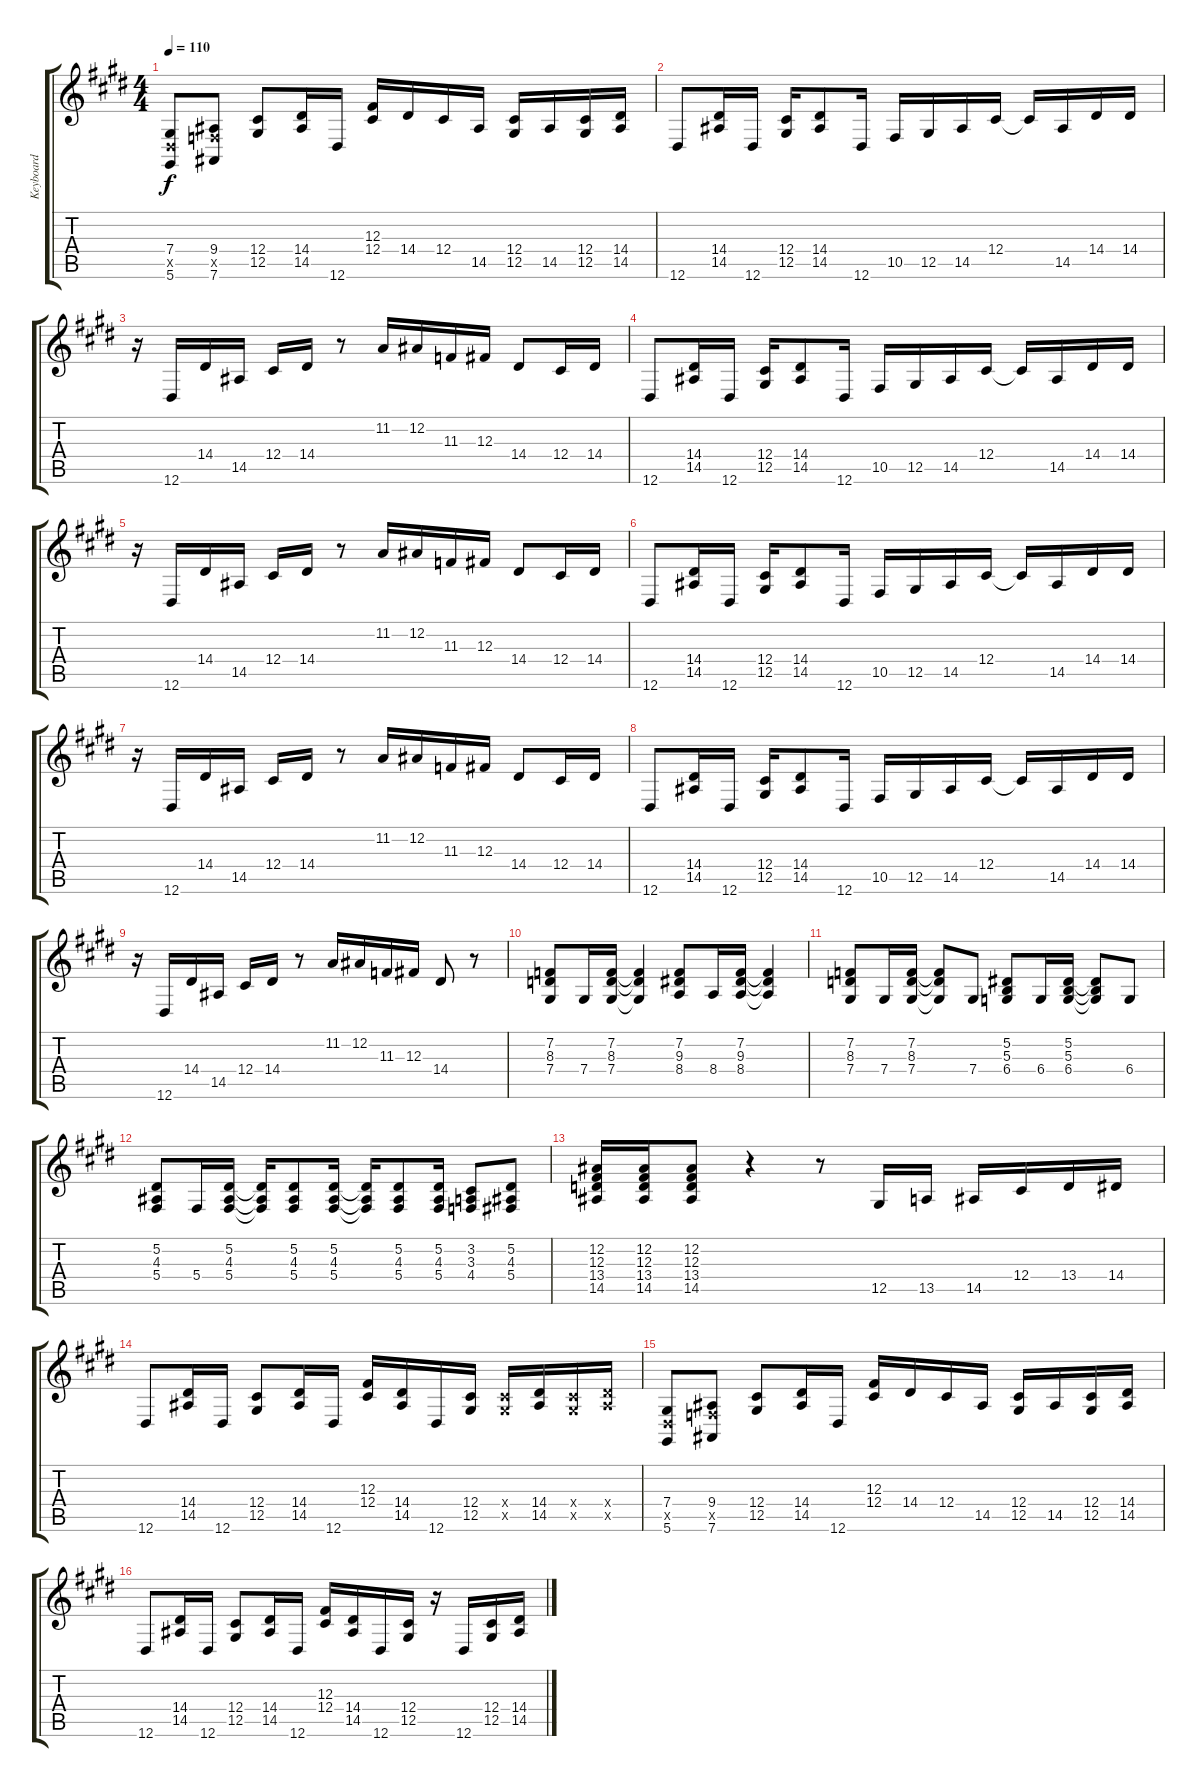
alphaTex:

\track ("Keyboard" "Keyboard") {instrument drawbarorgan}
\staff {score tabs}
\tuning (Eb4 Bb3 Gb3 Db3 Ab2 Eb2) {hide}
\ts (4 4)
\tempo 110
\clef g2
\ks e
(7.4 7.5{x} 5.6).8{dy f} (9.4 9.5{x} 7.6).8 (12.4 12.5).8 (14.4 14.5).16 12.6.16 (12.3 12.4).16 14.4.16 12.4.16 14.5.16 (12.4 12.5).16 14.5.16 (12.4 12.5).16 (14.4 14.5).16 |
12.6.8 (14.4 14.5).16 12.6.16 (12.4 12.5).16 (14.4 14.5).8 12.6.16 10.5.16 12.5.16 14.5.16 12.4.16 12.4{t}.16 14.5.16 14.4.16 14.4.16 |
r.16 12.6.16 14.4.16 14.5.16 12.4.16 14.4.16 r.8 11.2.16 12.2.16 11.3.16 12.3.16 14.4.8 12.4.16 14.4.16 |
12.6.8 (14.4 14.5).16 12.6.16 (12.4 12.5).16 (14.4 14.5).8 12.6.16 10.5.16 12.5.16 14.5.16 12.4.16 12.4{t}.16 14.5.16 14.4.16 14.4.16 |
r.16 12.6.16 14.4.16 14.5.16 12.4.16 14.4.16 r.8 11.2.16 12.2.16 11.3.16 12.3.16 14.4.8 12.4.16 14.4.16 |
12.6.8 (14.4 14.5).16 12.6.16 (12.4 12.5).16 (14.4 14.5).8 12.6.16 10.5.16 12.5.16 14.5.16 12.4.16 12.4{t}.16 14.5.16 14.4.16 14.4.16 |
r.16 12.6.16 14.4.16 14.5.16 12.4.16 14.4.16 r.8 11.2.16 12.2.16 11.3.16 12.3.16 14.4.8 12.4.16 14.4.16 |
12.6.8 (14.4 14.5).16 12.6.16 (12.4 12.5).16 (14.4 14.5).8 12.6.16 10.5.16 12.5.16 14.5.16 12.4.16 12.4{t}.16 14.5.16 14.4.16 14.4.16 |
r.16 12.6.16 14.4.16 14.5.16 12.4.16 14.4.16 r.8 11.2.16 12.2.16 11.3.16 12.3.16 14.4.8 r.8 |
(7.2 8.3 7.4).8 7.4.16 (7.2 8.3 7.4).16 (7.2{t} 8.3{t} 7.4{t}).4 (7.2 9.3 8.4).8 8.4.16 (7.2 9.3 8.4).16 (7.2{t} 9.3{t} 8.4{t}).4 |
(7.2 8.3 7.4).8 7.4.16 (7.2 8.3 7.4).16 (7.2{t} 8.3{t} 7.4{t}).8 7.4.8 (5.2 5.3 6.4).8 6.4.16 (5.2 5.3 6.4).16 (5.2{t} 5.3{t} 6.4{t}).8 6.4.8 |
(5.2 4.3 5.4).8 5.4.16 (5.2 4.3 5.4).16 (5.2{t} 4.3{t} 5.4{t}).16 (5.2 4.3 5.4).8 (5.2 4.3 5.4).16 (5.2{t} 4.3{t} 5.4{t}).16 (5.2 4.3 5.4).8 (5.2 4.3 5.4).16 (3.2 3.3 4.4).8 (5.2 4.3 5.4).8 |
(12.2 12.3 13.4 14.5).16 (12.2 12.3 13.4 14.5).16 (12.2 12.3 13.4 14.5).8 r.4 r.8 12.5.16 13.5.16 14.5.16 12.4.16 13.4.16 14.4.16 |
12.6.8 (14.4 14.5).16 12.6.16 (12.4 12.5).8 (14.4 14.5).16 12.6.16 (12.3 12.4).16 (14.4 14.5).16 12.6.16 (12.4 12.5).16 (12.4{x} 12.5{x}).16 (14.4 14.5).16 (12.4{x} 12.5{x}).16 (14.4{x} 14.5{x}).16 |
(7.4 7.5{x} 5.6).8 (9.4 9.5{x} 7.6).8 (12.4 12.5).8 (14.4 14.5).16 12.6.16 (12.3 12.4).16 14.4.16 12.4.16 14.5.16 (12.4 12.5).16 14.5.16 (12.4 12.5).16 (14.4 14.5).16 |
12.6.8 (14.4 14.5).16 12.6.16 (12.4 12.5).8 (14.4 14.5).16 12.6.16 (12.3 12.4).16 (14.4 14.5).16 12.6.16 (12.4 12.5).16 r.16 12.6.16 (12.4 12.5).16 (14.4 14.5).16
